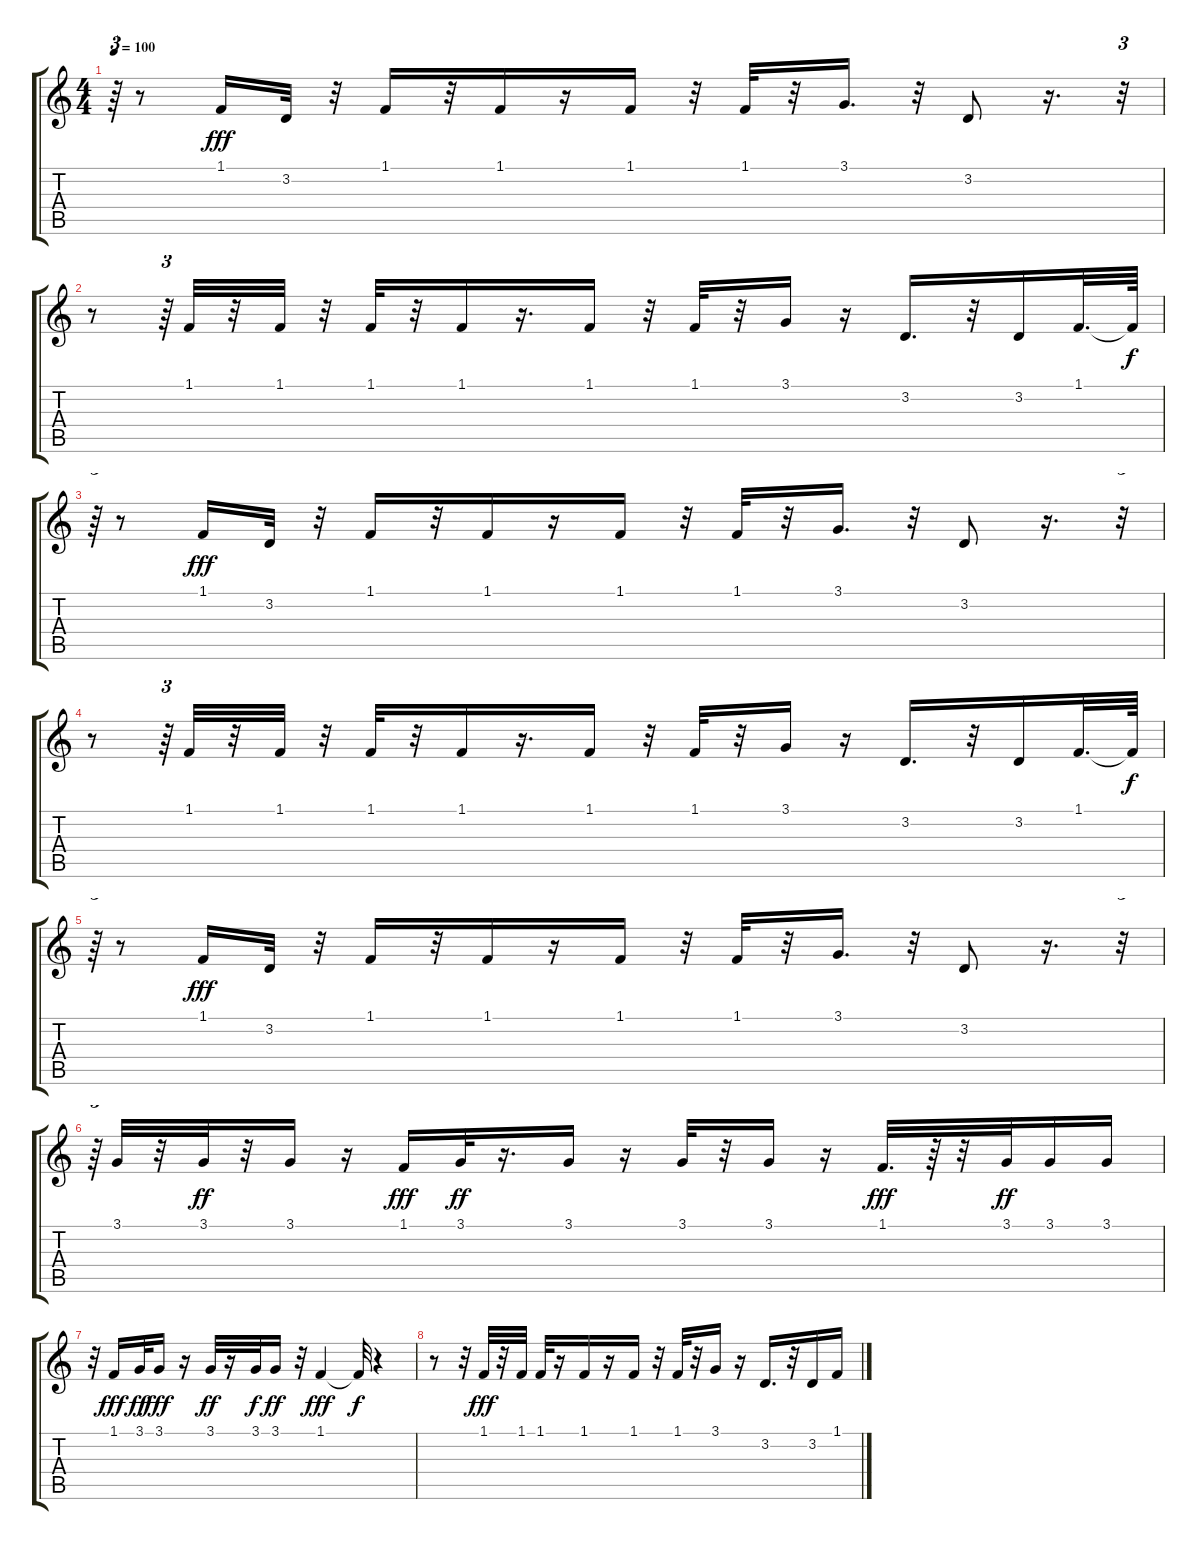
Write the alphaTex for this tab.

\track "" {instrument choiraahs}
\staff {score tabs}
\tuning (E4 B3 G3 D3 A2 E2) {hide}
\ts (4 4)
\tempo 100
\clef g2
\ks c
r.64{tu (3 2) dy f} r.8 1.1.16{dy fff} 3.2.32 r.32 1.1.16 r.32 1.1.16 r.16 1.1.16 r.32 1.1.32 r.32 3.1.16{d} r.32 3.2.8 r.16{d} r.32{tu (3 2)} |
r.8 r.64{tu (3 2)} 1.1.32 r.32 1.1.32 r.32 1.1.32 r.32 1.1.16 r.16{d} 1.1.16 r.32 1.1.32 r.32 3.1.16 r.16 3.2.16{d} r.32 3.2.16 1.1.32{d} 1.1{t}.64{dy f} |
r.64{tu (3 2)} r.8 1.1.16{dy fff} 3.2.32 r.32 1.1.16 r.32 1.1.16 r.16 1.1.16 r.32 1.1.32 r.32 3.1.16{d} r.32 3.2.8 r.16{d} r.32{tu (3 2)} |
r.8 r.64{tu (3 2)} 1.1.32 r.32 1.1.32 r.32 1.1.32 r.32 1.1.16 r.16{d} 1.1.16 r.32 1.1.32 r.32 3.1.16 r.16 3.2.16{d} r.32 3.2.16 1.1.32{d} 1.1{t}.64{dy f} |
r.64{tu (3 2)} r.8 1.1.16{dy fff} 3.2.32 r.32 1.1.16 r.32 1.1.16 r.16 1.1.16 r.32 1.1.32 r.32 3.1.16{d} r.32 3.2.8 r.16{d} r.32{tu (3 2)} |
r.64{tu (3 2)} 3.1.32 r.32 3.1.32{dy ff} r.32 3.1.16 r.16 1.1.16{dy fff} 3.1.32{dy ff} r.16{d} 3.1.16 r.16 3.1.32 r.32 3.1.16 r.16 1.1.32{d dy fff} r.64 r.32 3.1.32{dy ff} 3.1.16 3.1.16 |
r.32 1.1.16{dy fff} 3.1.32{dy ff} 3.1.16{dy fff} r.16 3.1.32{dy ff} r.16 3.1.32{dy f} 3.1.16{dy ff} r.32 1.1.4{dy fff} 1.1{t}.32{dy f} r.4 |
r.8 r.32 1.1.32{dy fff} r.32 1.1.32 1.1.32 r.16 1.1.16 r.16 1.1.16 r.32 1.1.32 r.32 3.1.16 r.16 3.2.16{d} r.32 3.2.16 1.1.16
